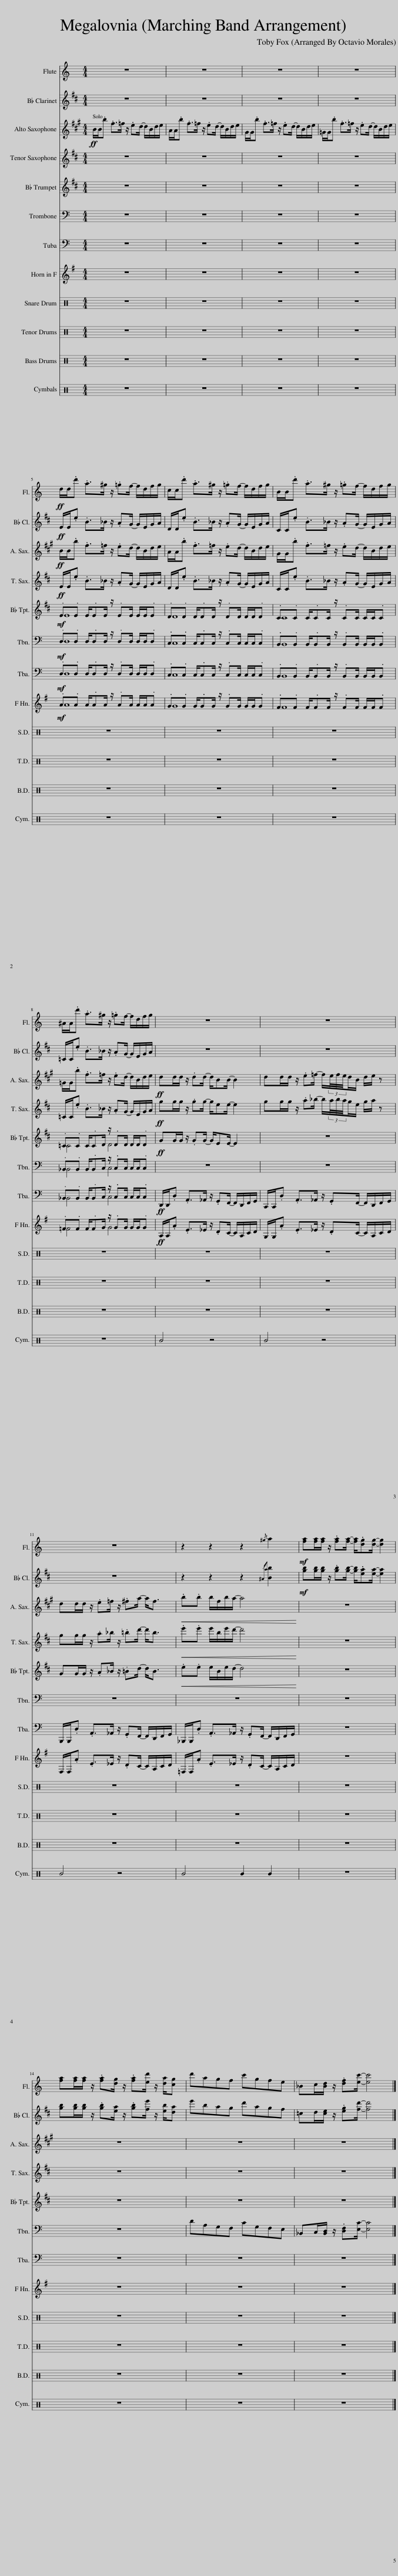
X:1
%%score 1 2 3 4 ( 5 6 ) ( 7 8 ) ( 9 10 ) ( 11 12 ) 13
L:1/8
M:4/4
I:linebreak $
K:C
V:1 treble
V:2 treble transpose=-2
V:3 treble transpose=-9
V:4 treble transpose=-14
V:5 treble transpose=-2
V:6 treble transpose="-2 "
V:7 bass
V:8 bass
V:9 bass
V:10 bass
V:11 treble transpose=-7
V:12 treble transpose="-7 "
V:13 perc
K:none
V:1
 z8 | z8 | z8 | z8 |$!ff! d/d/.d' .a>^g z/ .=gf/- f/d/f/g/ | %5
 c/c/.d' .a>^g z/ .=gf/- f/d/f/g/ | B/B/.d' .a>^g z/ .=gf/- f/d/f/g/ |$ ^A/A/.d' .a>^g z/ .=gf/- f/d/f/g/ | z8 | z8 |$ %10
 z8 | z2 z2 z2{/^g} a2 |!mf! [fa][fa]/[fa]/ z/ .[fa][fa]/- [fa]/.[dg][dg]/- [dg]2 |$ [fa][fa]/[fa]/ z/ .[fa][dg]/ z/ .[fa][ed']/ z/ [da]/[cg] | d'agf c'gfe | %15
 _Bc/[Bd]/ z/ .[df][ec']/- [ec']4 |] %16
V:2
[K:D] z8 | z8 | z8 | z8 |$!ff! E/E/.e .B>_B z/ .AG/- G/E/G/A/ | %5
 D/D/.e .B>_B z/ .AG/- G/E/G/A/ | C/C/.e .B>_B z/ .AG/- G/E/G/A/ |$ =C/C/.e .B>_B z/ .AG/- G/E/G/A/ | z8 | z8 |$ %10
 z8 | z2 z2 z2{/^Aa} [Bb]2 |!mf! [gb][gb]/[gb]/ z/ .[gb][gb]/- [gb]/.[ea][ea]/- [ea]2 |$ [gb][gb]/[gb]/ z/ .[gb][ea]/ z/ .[gb][fe']/ z/ [eb]/[da] | e'bag d'agf | %15
 =cd/[ce]/ z/ .[eg][fd']/- [fd']4 |] %16
V:3
[K:A]!ff! B/B/.b .f>=f z/ .ed/- d/B/d/e/ | A/A/.b .f>=f z/ .ed/- d/B/d/e/ | G/G/.b .f>=f z/ .ed/- d/B/d/e/ | =G/G/.b .f>=f z/ .ed/- d/B/d/e/ |$!ff! B/B/.b .f>=f z/ .ed/- d/B/d/e/ | %5
 A/A/.b .f>=f z/ .ed/- d/B/d/e/ | G/G/.b .f>=f z/ .ed/- d/B/d/e/ |$ =G/G/.b .f>=f z/ .ed/- d/B/d/e/ |!ff! dd/d/ z/ .dd/- d/BB/- B2 | dd/d/ z/ .e=f/- f/(3e/4f/4e/4d/B/ d/e/ z |$ %10
 dd/d/ z/ .e=f/ z/ .^fa/- a<f |!<(! .b.b b/f/b/a/- a4!<)! | z8 |$ z8 | z8 | %15
 z8 |] %16
V:4
[K:D] z8 | z8 | z8 | z8 |$!ff! E/E/.e .B>_B z/ .AG/- G/E/G/A/ | %5
 D/D/.e .B>_B z/ .AG/- G/E/G/A/ | C/C/.e .B>_B z/ .AG/- G/E/G/A/ |$ =C/C/.e .B>_B z/ .AG/- G/E/G/A/ |!ff! gg/g/ z/ .gg/- g/ee/- e2 | gg/g/ z/ .a_b/- b/(3a/4b/4a/4g/e/ g/a/ z |$ %10
 gg/g/ z/ .a_b/ z/ .=bd'/- d'<b |!<(! .e'.e' e'/b/e'/d'/- d'4!<)! | z8 |$ z8 | z8 | %15
 z8 |] %16
V:5
[K:D] z8 | z8 | z8 | z8 |$!mf! .E.E E/.EE/ z/ .EE/ E/E/.E | %5
 .D.D D/.DD/ z/ .DD/ D/D/.D | .C.C C/.CC/ z/ .CC/ C/C/.C |$ .=C.C C/.CD/ z/ .DD/ D/D/.D |!ff! GG/G/ z/ .GG/- G/EE/- E2 | z8 |$ %10
 GG/G/ z/ .A_B/ z/ .=Bd/- d<B |!<(! .e.e e/B/e/d/- d4!<)! | z8 |$ z8 | z8 | %15
 z8 |] %16
V:6
[K:D] x8 | x8 | x8 | x8 |$ E8 | %5
 D8 | C8 |$ =C4 D4 | x8 | x8 |$ %10
 x8 | x8 | x8 |$ x8 | x8 | %15
 x8 |] %16
V:7
 z8 | z8 | z8 | z8 |$!mf! .D,.D, D,/.D,D,/ z/ .D,D,/ D,/D,/.D, | %5
 .C,.C, C,/.C,C,/ z/ .C,C,/ C,/C,/.C, | .B,,.B,, B,,/.B,,B,,/ z/ .B,,B,,/ B,,/B,,/.B,, |$ ._B,,.B,, B,,/.B,,C,/ z/ .C,C,/ C,/C,/.C, | z8 | z8 |$ %10
 z8 | z8 | z8 |$ z8 | DA,G,F, CG,F,E, | %15
 _B,,C,/[B,,D,]/ z/ .[D,F,][E,C]/- [E,C]4 |] %16
V:8
 x8 | x8 | x8 | x8 |$ D,8 | %5
 C,8 | B,,8 |$ _B,,4 C,4 | x8 | x8 |$ %10
 x8 | x8 | x8 |$ x8 | x8 | %15
 x8 |] %16
V:9
 z8 | z8 | z8 | z8 |$!mf! .D,.D, D,/.D,D,/ z/ .D,D,/ D,/D,/.D, | %5
 .C,.C, C,/.C,C,/ z/ .C,C,/ C,/C,/.C, | .B,,.B,, B,,/.B,,B,,/ z/ .B,,B,,/ B,,/B,,/.B,, |$ ._B,,.B,, B,,/.B,,C,/ z/ .C,C,/ C,/C,/.C, |!ff! D,,/D,,/.D, .A,,>_A,, z/ .G,,F,,/- F,,/D,,/F,,/G,,/ | C,,/C,,/.D, .A,,>_A,, z/ .G,,F,,/- F,,/D,,/F,,/G,,/ |$ %10
 B,,,/B,,,/.D, .A,,>_A,, z/ .G,,F,,/- F,,/D,,/F,,/G,,/ | _B,,,/B,,,/.D, .A,,>_A,, z/ .G,,F,,/- F,,/D,,/F,,/G,,/ | z8 |$ z8 | z8 | %15
 z8 |] %16
V:10
 x8 | x8 | x8 | x8 |$ D,8 | %5
 C,8 | B,,8 |$ _B,,4 C,4 | x8 | x8 |$ %10
 x8 | x8 | x8 |$ x8 | x8 | %15
 x8 |] %16
V:11
[K:G] z8 | z8 | z8 | z8 |$!mf! .A.A A/.AA/ z/ .AA/ A/A/.A | %5
 .G.G G/.GG/ z/ .GG/ G/G/.G | .F.F F/.FF/ z/ .FF/ F/F/.F |$ .=F.F F/.FG/ z/ .GG/ G/G/.G |!ff! A,/A,/.A .E>_E z/ .DC/- C/A,/C/D/ | G,/G,/.A .E>_E z/ .DC/- C/A,/C/D/ |$ %10
 F,/F,/.A .E>_E z/ .DC/- C/A,/C/D/ | =F,/F,/.A .E>_E z/ .DC/- C/A,/C/D/ | z8 |$ z8 | z8 | %15
 z8 |] %16
V:12
[K:G] x8 | x8 | x8 | x8 |$ A8 | %5
 G8 | F8 |$ =F4 G4 | x8 | x8 |$ %10
 x8 | x8 | x8 |$ x8 | x8 | %15
 x8 |] %16
V:13
 z8 | z8 | z8 | z8 |$ z8 | %5
 z8 | z8 |$ z8 | B4 z4 | B4 z4 |$ %10
 B4 z4 | B4 B2 B2 | z8 |$ z8 | z8 | %15
 z8 |] %16
